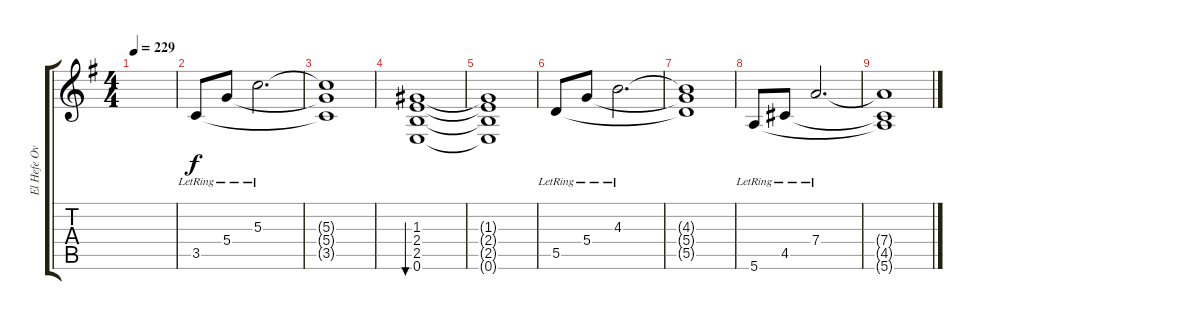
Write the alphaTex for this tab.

\track ("El Hefe Overdub" "El Hefe Ov") {instrument overdrivenguitar}
\staff {score tabs}
\tuning (E4 B3 G3 D3 A2 E2) {hide}
\ts (4 4)
\tempo 229
\clef g2
\ks eminor
|
3.5{lr}.8 5.4{lr}.8 5.3{lr}.2{d} |
(5.3{t} 5.4{t} 3.5{t}).1 |
(1.3 2.4 2.5 0.6).1{bu 240} |
(1.3{t} 2.4{t} 2.5{t} 0.6{t}).1 |
5.5{lr}.8 5.4{lr}.8 4.3{lr}.2{d} |
(4.3{t} 5.4{t} 5.5{t}).1 |
5.6{lr}.8 4.5{lr}.8 7.4{lr}.2{d} |
(7.4{t} 4.5{t} 5.6{t}).1
